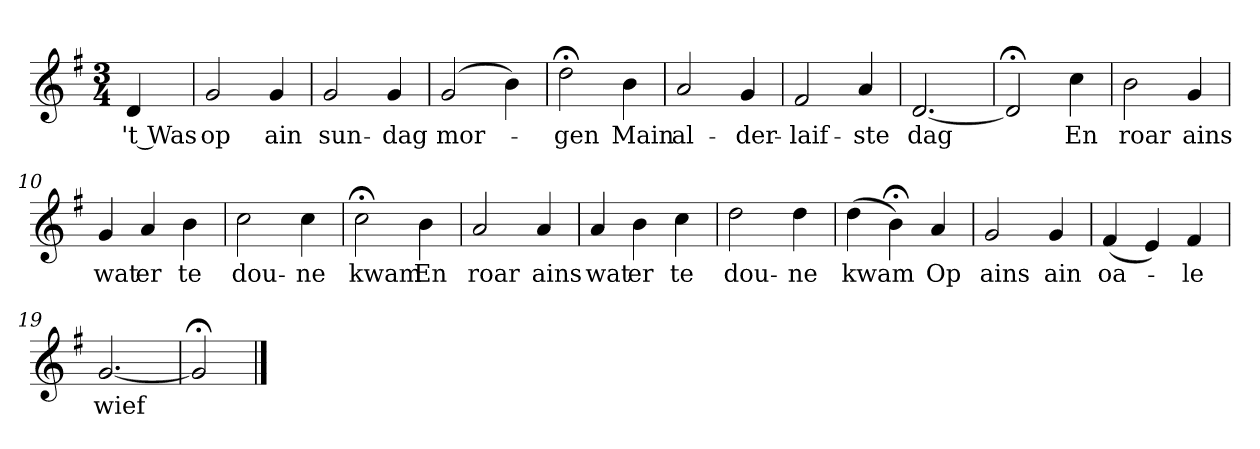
**kern	**text
*part1	*part1
*staff1	*staff1
*k[f#]	*
*G:	*
*M3/4	*
*MM120	*
=	=
4d	't Was
=1	=1
2g	op
4g	ain
=2	=2
2g	sun-
4g	-dag
=3	=3
(2g	mor-
4b)	.
=4	=4
2dd;<	-gen
4b	Main
=5	=5
2a	al-
4g	-der-
=6	=6
2f#	-laif-
4a	-ste
=7	=7
[2.d	dag
=8	=8
2d;<]	.
4cc	En
=9	=9
2b	roar
4g	ains
=10	=10
4g	wat
4a	er
4b	te
=11	=11
2cc	dou-
4cc	-ne
=12	=12
2cc;<	kwam
4b	En
=13	=13
2a	roar
4a	ains
=14	=14
4a	wat
4b	er
4cc	te
=15	=15
2dd	dou-
4dd	-ne
=16	=16
(4dd	kwam
4b;<)	.
4a	Op
=17	=17
2g	ains
4g	ain
=18	=18
(4f#	oa-
4e)	.
4f#	-le
=19	=19
[2.g	wief
=20	=20
2g;<]	.
==	==
*-	*-
